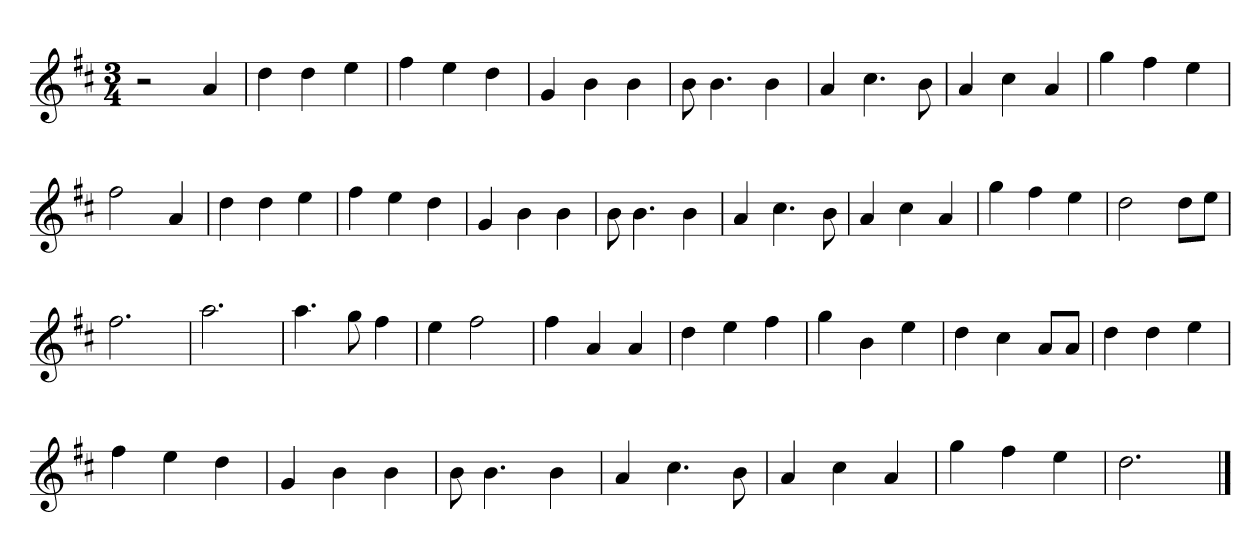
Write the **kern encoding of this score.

**kern
*part1
*staff1
*clefG2
*k[f#c#]
*M3/4
=
2r
4a/
=
4dd\
4dd\
4ee\
=
4ff#\
4ee\
4dd\
=
4g/
4b\
4b\
=
8b\
4.b\
4b\
=
4a/
4.cc#\
8b\
=
4a/
4cc#\
4a/
=
4gg\
4ff#\
4ee\
=
2ff#\
4a/
=
4dd\
4dd\
4ee\
=
4ff#\
4ee\
4dd\
=
4g/
4b\
4b\
=
8b\
4.b\
4b\
=
4a/
4.cc#\
8b\
=
4a/
4cc#\
4a/
=
4gg\
4ff#\
4ee\
=
2dd\
8dd\L
8ee\J
=
2.ff#\
=
2.aa\
=
4.aa\
8gg\
4ff#\
=
4ee\
2ff#\
=
4ff#\
4a/
4a/
=
4dd\
4ee\
4ff#\
=
4gg\
4b\
4ee\
=
4dd\
4cc#\
8a/L
8a/J
=
4dd\
4dd\
4ee\
=
4ff#\
4ee\
4dd\
=
4g/
4b\
4b\
=
8b\
4.b\
4b\
=
4a/
4.cc#\
8b\
=
4a/
4cc#\
4a/
=
4gg\
4ff#\
4ee\
=
2.dd\
==
*-
